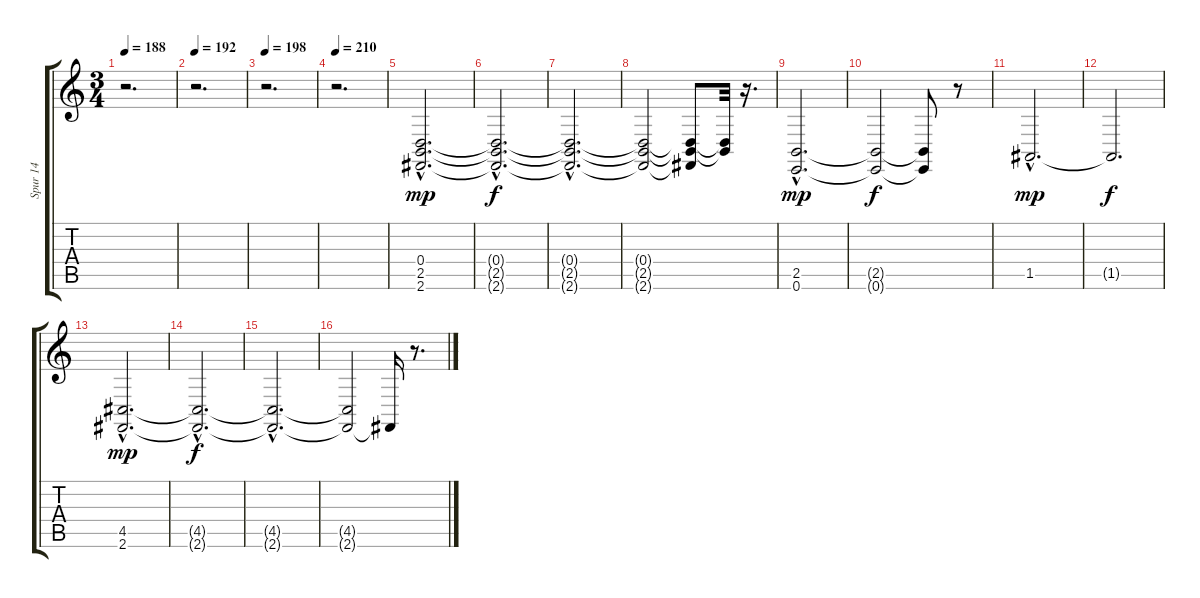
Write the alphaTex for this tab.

\track ("Spur 14" "Spur 14") {instrument choiraahs}
\staff {score tabs}
\tuning (E4 B3 G3 D3 A2 E2) {hide}
\ts (3 4)
\tempo 188
\clef g2
\ks c
r.2{d dy mp} |
\tempo 192
r.2{d} |
\tempo 198
r.2{d} |
\tempo 210
r.2{d} |
(0.4{hac} 2.5{hac} 2.6{hac}).2{d} |
(0.4{hac t} 2.5{hac t} 2.6{hac t}).2{d dy f} |
(0.4{hac t} 2.5{hac t} 2.6{hac t}).2{d} |
(0.4{t} 2.5{t} 2.6{t}).2 (0.4{t} 2.5{t} 2.6{t}).8 (0.4{t} 2.5{t}).32 r.16{d} |
(2.5{hac} 0.6{hac}).2{d dy mp} |
(2.5{t} 0.6{t}).2{dy f} (2.5{t} 0.6{t}).8 r.8 |
1.5{hac}.2{d dy mp} |
1.5{t}.2{d dy f} |
(4.5{hac} 2.6{hac}).2{d dy mp} |
(4.5{hac t} 2.6{hac t}).2{d dy f} |
(4.5{hac t} 2.6{hac t}).2{d} |
(4.5{t} 2.6{t}).2 2.6{t}.16 r.8{d}
